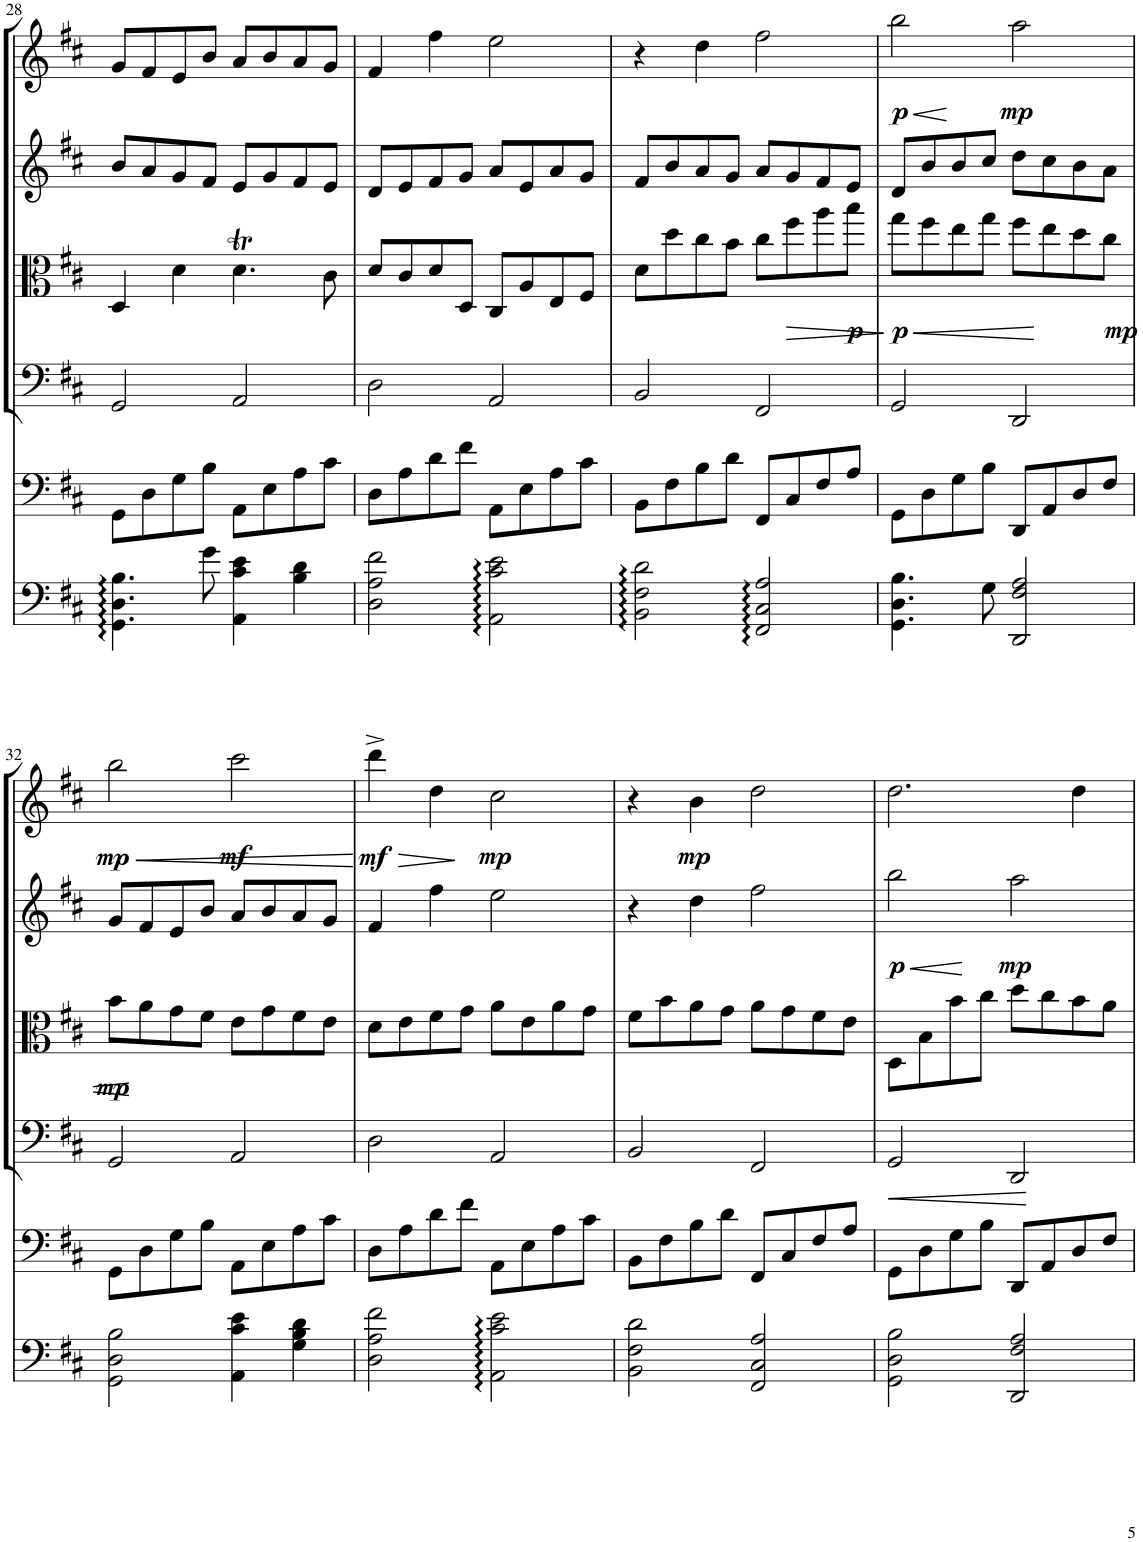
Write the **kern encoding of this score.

**kern	**kern	**kern	**kern	**dynam	**kern	**dynam	**kern	**dynam
*part6	*part5	*part4	*part3	*part3	*part2	*part2	*part1	*part1
*staff6	*staff5	*staff4	*staff3	*staff3	*staff2	*staff2	*staff1	*staff1
*I"Optional Piano	*I"Optional Violoncello	*I"Violoncello	*I"Viola	*	*I"Violin II	*	*I"Violin I	*
*I'Pno	*I'Vc	*I'Vc	*I'Vla	*	*I'Vln	*	*I'Vln	*
!!LO:PB:g=z
*clefF4	*clefF4	*clefF4	*clefC3	*	*clefG2	*	*clefG2	*
*k[f#c#]	*k[f#c#]	*k[f#c#]	*k[f#c#]	*	*k[f#c#]	*	*k[f#c#]	*
*M4/4	*M4/4	*M4/4	*M4/4	*	*M4/4	*	*M4/4	*
=28	=28	=28	=28	=28	=28	=28	=28	=28
4.GG\ 4.D\ 4.B\	8GG\L	2GG/	4D/	.	8b/L	.	8g/L	.
.	8D\	.	.	.	8a/	.	8f#/	.
.	8G\	.	4d\	.	8g/	.	8e/	.
8g\	8B\J	.	.	.	8f#/J	.	8b/J	.
4AA\ 4c#\ 4e\	8AA\L	2AA/	4.dT\	.	8e/L	.	8a/L	.
.	8E\	.	.	.	8g/	.	8b/	.
4B\ 4d\	8A\	.	.	.	8f#/	.	8a/	.
.	8c#\J	.	8c#\	.	8e/J	.	8g/J	.
=29	=29	=29	=29	=29	=29	=29	=29	=29
2D\ 2A\ 2f#\	8D\L	2D\	8d/L	.	8d/L	.	4f#/	.
.	8A\	.	8c#/	.	8e/	.	.	.
.	8d\	.	8d/	.	8f#/	.	4ff#\	.
.	8f#\J	.	8D/J	.	8g/J	.	.	.
2AA\ 2c#\ 2e\	8AA\L	2AA/	8C#/L	.	8a/L	.	2ee\	.
.	8E\	.	8A/	.	8e/	.	.	.
.	8A\	.	8E/	.	8a/	.	.	.
.	8c#\J	.	8F#/J	.	8g/J	.	.	.
=30	=30	=30	=30	=30	=30	=30	=30	=30
2BB\ 2F#\ 2d\	8BB\L	2BB/	8d\L	.	8f#/L	.	4r	.
.	8F#\	.	8dd\	.	8b/	.	.	.
.	8B\	.	8cc#\	.	8a/	.	4dd\	.
.	8d\J	.	8b\J	.	8g/J	.	.	.
2FF#/ 2C#/ 2A/	8FF#/L	2FF#/	8cc#\L	.	8a/L	.	2ff#\	.
!	!	!	!	!LO:HP:b	!	!	!	!
.	8C#/	.	8ff#\	>	8g/	.	.	.
.	8F#/	.	8aa\	.	8f#/	.	.	.
!	!	!	!	!LO:DY:b	!	!	!	!
.	8A/J	.	8bb\J	p	8e/J	.	.	.
.	.	.	.	]	.	.	.	.
=31	=31	=31	=31	=31	=31	=31	=31	=31
!	!	!	!	!LO:HP:b	!	!	!	!LO:HP:b
!	!	!	!	!LO:DY:n=1:b	!	!	!	!LO:DY:n=1:b
4.GG\ 4.D\ 4.B\	8GG\L	2GG/	8gg\L	< p	8d/L	.	2bb\	< p
.	8D\	.	8ff#\	.	8b/	.	.	.
.	8G\	.	8ee\	.	8b/	.	.	.
8G\	8B\J	.	8gg\J	.	8cc#/J	.	.	.
!	!	!	!	!	!	!	!	!LO:DY:n=2:b
2DD/ 2F#/ 2A/	8DD/L	2DD/	8ff#\L	.	8dd\L	.	2aa\	mp
.	8AA/	.	8ee\	.	8cc#\	.	.	.
.	8D/	.	8dd\	.	8b\	.	.	.
!	!	!	!	!LO:DY:n=2:b	!	!	!	!
.	8F#/J	.	8cc#\J	mp	8a\J	.	.	.
.	.	.	.	.	.	.	.	[
!!LO:LB:g=z
=32	=32	=32	=32	=32	=32	=32	=32	=32
!	!	!	!	!LO:DY:b	!	!	!	!LO:HP:b
!	!	!	!	!	!	!	!	!LO:DY:n=1:b
2GG\ 2D\ 2B\	8GG\L	2GG/	8b\L	mp	8g/L	.	2bb\	< mp
.	8D\	.	8a\	[	8f#/	.	.	.
.	8G\	.	8g\	.	8e/	.	.	.
.	8B\J	.	8f#\J	.	8b/J	.	.	.
!	!	!	!	!	!	!	!	!LO:DY:n=2:b
4AA\ 4c#\ 4e\	8AA\L	2AA/	8e\L	.	8a/L	.	2ccc#\	mf
.	8E\	.	8g\	.	8b/	.	.	.
4G\ 4B\ 4d\	8A\	.	8f#\	.	8a/	.	.	.
.	8c#\J	.	8e\J	.	8g/J	.	.	.
.	.	.	.	.	.	.	.	[
=33	=33	=33	=33	=33	=33	=33	=33	=33
!	!	!	!	!	!	!	!	!LO:HP:b
!	!	!	!	!	!	!	!	!LO:DY:n=1:b
2D\ 2A\ 2f#\	8D\L	2D\	8d\L	.	4f#/	.	4ddd^\	> mf
.	8A\	.	8e\	.	.	.	.	.
.	8d\	.	8f#\	.	4ff#\	.	4dd\	.
.	8f#\J	.	8g\J	.	.	.	.	.
!	!	!	!	!	!	!	!	!LO:DY:n=2:b
2AA\ 2c#\ 2e\	8AA\L	2AA/	8a\L	.	2ee\	.	2cc#\	mp
.	8E\	.	8e\	.	.	.	.	.
.	8A\	.	8a\	.	.	.	.	.
.	8c#\J	.	8g\J	.	.	.	.	.
.	.	.	.	.	.	.	.	]
=34	=34	=34	=34	=34	=34	=34	=34	=34
2BB\ 2F#\ 2d\	8BB\L	2BB/	8f#\L	.	4r	.	4r	.
.	8F#\	.	8b\	.	.	.	.	.
!	!	!	!	!	!	!	!	!LO:DY:b
.	8B\	.	8a\	.	4dd\	.	4b\	mp
.	8d\J	.	8g\J	.	.	.	.	.
2FF#/ 2C#/ 2A/	8FF#/L	2FF#/	8a\L	.	2ff#\	.	2dd\	.
.	8C#/	.	8g\	.	.	.	.	.
.	8F#/	.	8f#\	.	.	.	.	.
.	8A/J	.	8e\J	.	.	.	.	.
=35	=35	=35	=35	=35	=35	=35	=35	=35
!	!	!	!	!	!	!LO:HP:b	!	!
!	!	!	!	!	!	!LO:DY:n=1:b	!	!
2GG\ 2D\ 2B\	8GG\L	2GG/	8D\L	.	2bb\	< p	2.dd\	.
.	8D\	.	8B\	.	.	.	.	.
.	8G\	.	8b\	.	.	.	.	.
.	8B\J	.	8cc#\J	.	.	.	.	.
!	!	!	!	!	!	!LO:DY:n=2:b	!	!
2DD/ 2F#/ 2A/	8DD/L	2DD/	8dd\L	.	2aa\	mp	.	.
.	8AA/	.	8cc#\	.	.	.	.	.
.	8D/	.	8b\	.	.	.	4dd\	.
.	8F#/J	.	8a\J	.	.	.	.	.
.	.	.	.	.	.	[	.	.
=	=	=	=	=	=	=	=	=
*-	*-	*-	*-	*-	*-	*-	*-	*-
